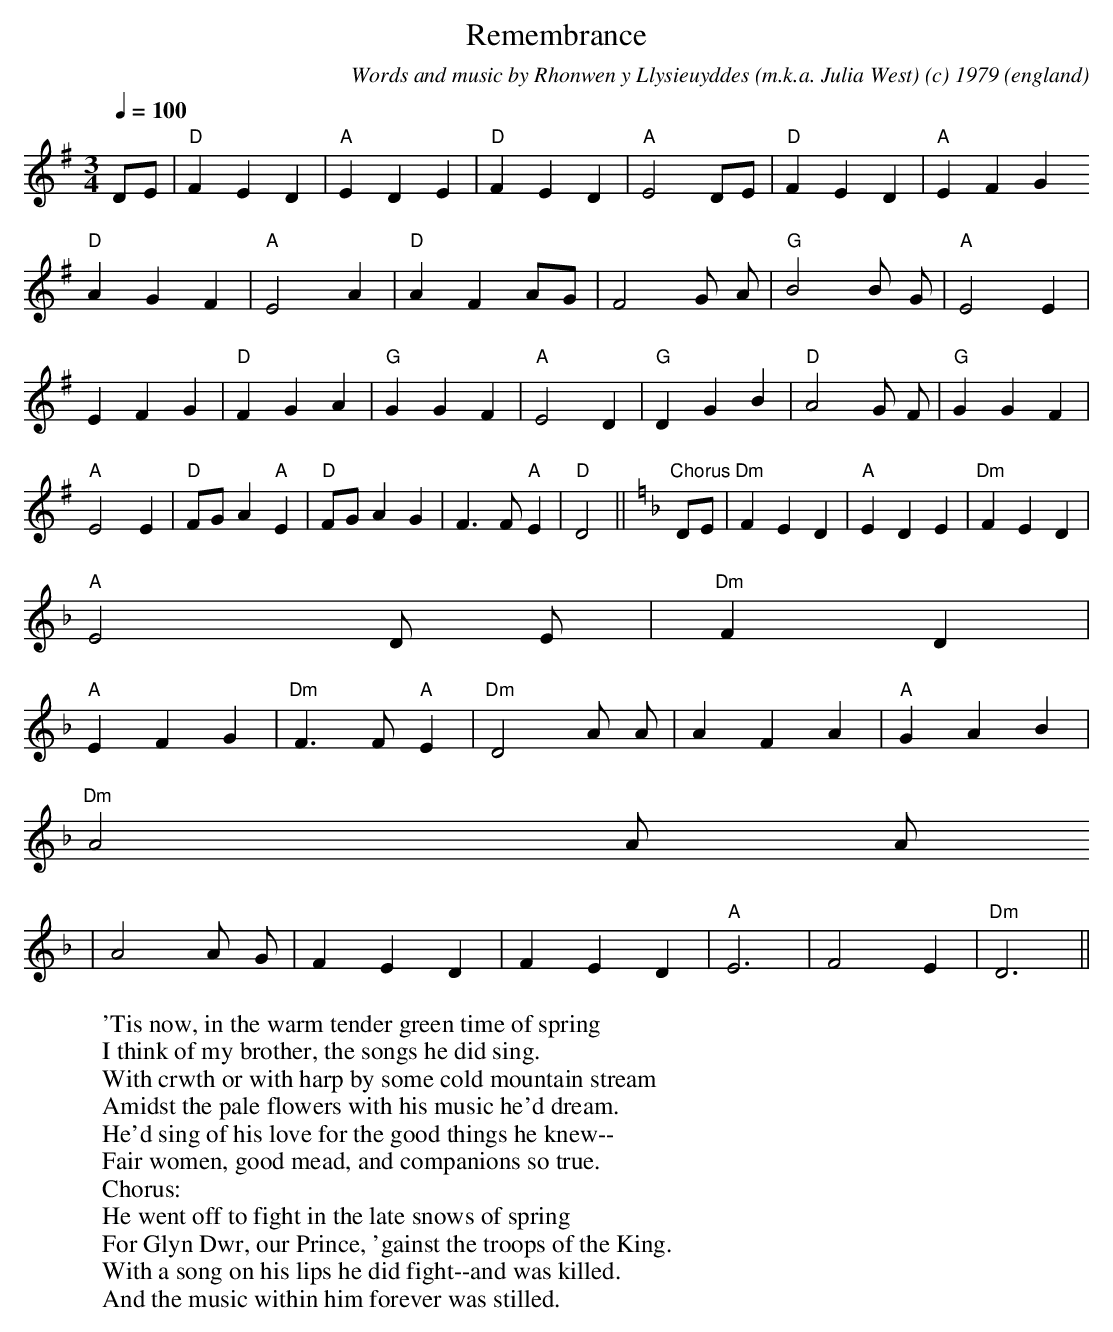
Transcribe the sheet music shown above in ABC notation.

X:1
T:Remembrance
O:england
M:3/4
L:1/4
Q:100
C:Words and music by Rhonwen y Llysieuyddes (m.k.a. Julia West) (c) 1979
W:'Tis now, in the warm tender green time of spring
W:I think of my brother, the songs he did sing.
W:With crwth or with harp by some cold mountain stream
W:Amidst the pale flowers with his music he'd dream.
W:He'd sing of his love for the good things he knew--
W:Fair women, good mead, and companions so true.
W:Chorus:
W:He went off to fight in the late snows of spring
W:For Glyn Dwr, our Prince, 'gainst the troops of the King.
W:With a song on his lips he did fight--and was killed.
W:And the music within him forever was stilled.
K:G
D/2E/2|"D" F E D|"A" E D E|"D" F E D|"A" E2 D/2E/2|"D" F E D|"A" E F G
"D" A G F|"A" E2 A|"D" A F A/2G/2| F2 G/2 A/2|"G" B2 B/2 G/2|"A" E2 E|
E F G|"D" F G A|"G" G G F|"A" E2 D|"G" D G B|"D" A2 G/2 F/2|"G" G G F|
"A" E2 E|"D" F/2G/2 A "A" E|"D" F/2G/2 A G| F> F "A" E|"D" D2||\
K:F
"Chorus" D/2E/2|"Dm" F E D|"A" E D E|"Dm" F E D|
"A" E2 D/2 E/2|"Dm" F D|
"A" E F G|"Dm" F> F "A" E|"Dm" D2 A/2 A/2|A F A|"A" G A B|
"Dm" A2 A/2 A/2
|A2 A/2 G/2|F E D|F E D|"A" E3|F2 E|"Dm" D3||
